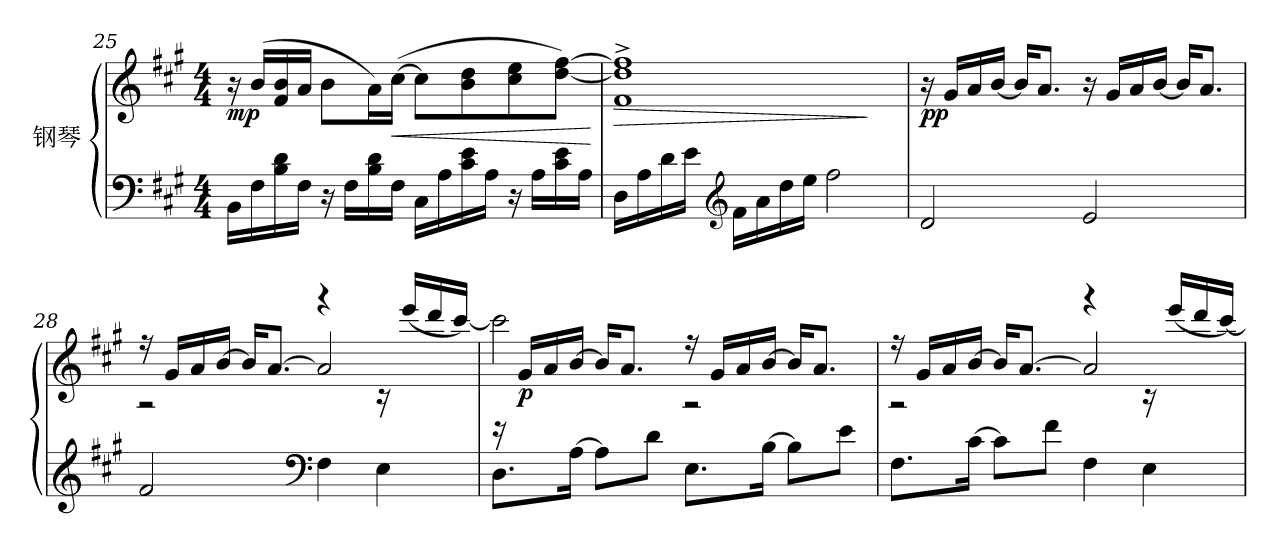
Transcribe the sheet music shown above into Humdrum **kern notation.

**kern	**kern	**dynam
*part1	*part1	*part1
*staff2	*staff1	*staff1/2
*I"钢琴	*	*
!!LO:LB:g=z
*clefF4	*clefG2	*
*k[f#c#g#]	*k[f#c#g#]	*
*M4/4	*M4/4	*
=25	=25	=25
!	!	!LO:DY:b
16BB\LL	16r	mp
16F#\	(>16b/LL	.
16B\ 16d\	16f#/ 16b/	.
16F#\JJ	16a/JJ	.
16r	8b\L	.
16F#\LL	.	.
16B\ 16d\	16a\L)	.
!	!	!LO:HP:b
16F#\JJ	(>[16cc#\JJ	<
16C#\LL	8cc#\L]	.
16A\	.	.
16c#\ 16e\	8b\ 8dd\	.
16A\JJ	.	.
16r	8cc#\ 8ee\	.
16A\LL	.	.
16c#\ 16e\	[8dd\ [8ff#\J)	.
16A\JJ	.	.
.	.	[
=26	=26	=26
!	!	!LO:HP:b
16D\LL	1f#^ 1dd]^ 1ff#]^	>
16A\	.	.
16d\	.	.
16e\JJ	.	.
*clefG2	*	*
16f#\LL	.	.
16a\	.	.
16dd\	.	.
16ee\JJ	.	.
2ff#\	.	.
.	.	]
=27	=27	=27
!	!	!LO:DY:b
2d/	16r	pp
.	16g#/LL	.
.	16a/	.
.	[16b/JJ	.
.	16b/KL]	.
.	8.a/J	.
2e/	16r	.
.	16g#/LL	.
.	16a/	.
.	[16b/JJ	.
.	16b/KL]	.
.	8.a/J	.
!!LO:LB:g=z
=28	=28	=28
*	*^	*
2f#/	16r	2r	.
.	16g#/LL	.	.
.	16a/	.	.
.	[16b/JJ	.	.
.	16b/KL]	.	.
.	[8.a/J	.	.
*clefF4	*	*	*
4F#\	2a/]	4rggg	.
4E\	.	16r	.
.	.	(<16eee/LL	.
.	.	16ddd/	.
.	.	[16ccc#/JJ)	.
=29	=29	=29	=29
8.D\L	16rD	2ccc#\]	.
!	!	!	!LO:DY:b
.	16g#/LL	.	p
.	16a/	.	.
[16A\Jk	[16b/JJ	.	.
8A\L]	16b/KL]	.	.
.	8.a/J	.	.
8d\J	.	.	.
8.E\L	16r	2r	.
.	16g#/LL	.	.
.	16a/	.	.
[16B\Jk	[16b/JJ	.	.
8B\L]	16b/KL]	.	.
.	8.a/J	.	.
8e\J	.	.	.
=30	=30	=30	=30
8.F#\L	16r	2r	.
.	16g#/LL	.	.
.	16a/	.	.
[16c#\Jk	[16b/JJ	.	.
8c#\L]	16b/KL]	.	.
.	[8.a/J	.	.
8f#\J	.	.	.
4F#\	2a/]	4rggg	.
4E\	.	16r	.
.	.	(<16eee/LL	.
.	.	16ddd/	.
.	.	[16ccc#/JJ)	.
*	*v	*v	*
=	=	=
*-	*-	*-
